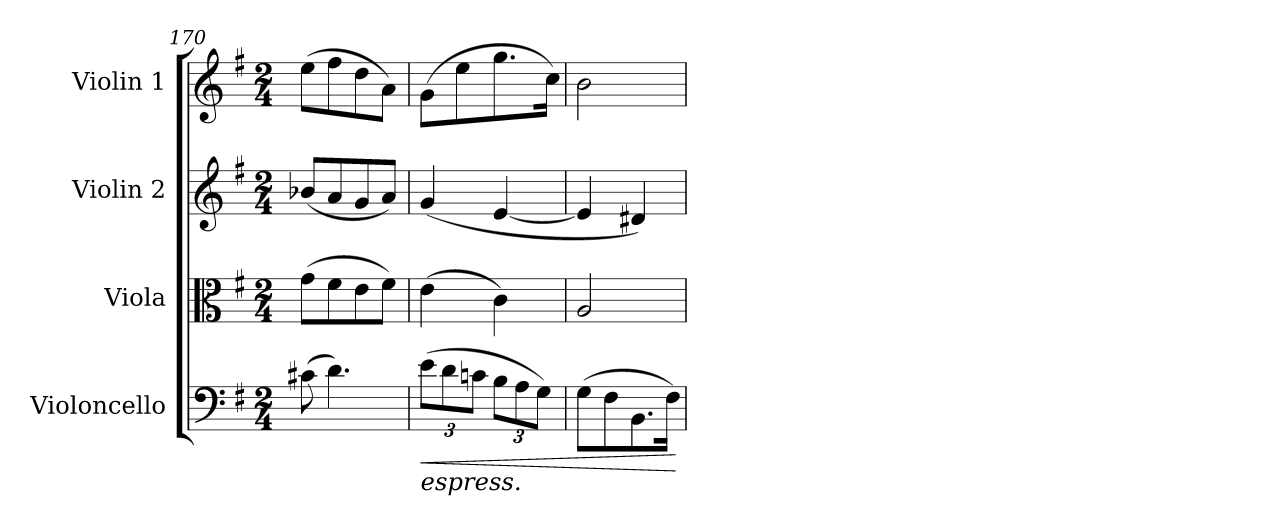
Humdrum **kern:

**kern	**dynam	**kern	**kern	**kern
*part4	*part4	*part3	*part2	*part1
*staff4	*staff4	*staff3	*staff2	*staff1
*I"Violoncello	*	*I"Viola	*I"Violin 2	*I"Violin 1
*I'Vc	*	*I'Vla	*I'Vln	*I'Vln
*clefF4	*	*clefC3	*clefG2	*clefG2
*k[f#]	*	*k[f#]	*k[f#]	*k[f#]
*M2/4	*	*M2/4	*M2/4	*M2/4
=170	=170	=170	=170	=170
(8c#X\	.	(8g\L	(8b-X/L	(8ee\L
4.d\)	.	8f#\	8a/	8ff#\
.	.	8e\	8g/	8dd\
.	.	8f#\J)	8a/J)	8a\J)
!!LO:LB:g=z
=171	=171	=171	=171	=171
*Xbrackettup	*	*	*	*
!LO:TX:b:i:t=espress.	!	!	!	!
!	!LO:HP:b	!	!	!
(12e\L	<	(4e\	(4g/	(8g\L
12d\	.	.	.	.
.	.	.	.	8ee\
12cn\J	.	.	.	.
12B\L	.	4c\)	[4e/	8.gg\
12A\	.	.	.	.
12G\J)	.	.	.	.
.	.	.	.	16cc\Jk)
=172	=172	=172	=172	=172
*	*	*^	*	*^
(8G\L	.	2A/	4ryy	4e/]	2b\	4ryy
8F#\	.	.	.	.	.	.
8.BB\	.	.	4ryy	4d#X/)	.	4ryy
16F#\Jk)	.	.	.	.	.	.
*	*	*v	*v	*	*v	*v
.	[	.	.	.
=	=	=	=	=
*-	*-	*-	*-	*-
